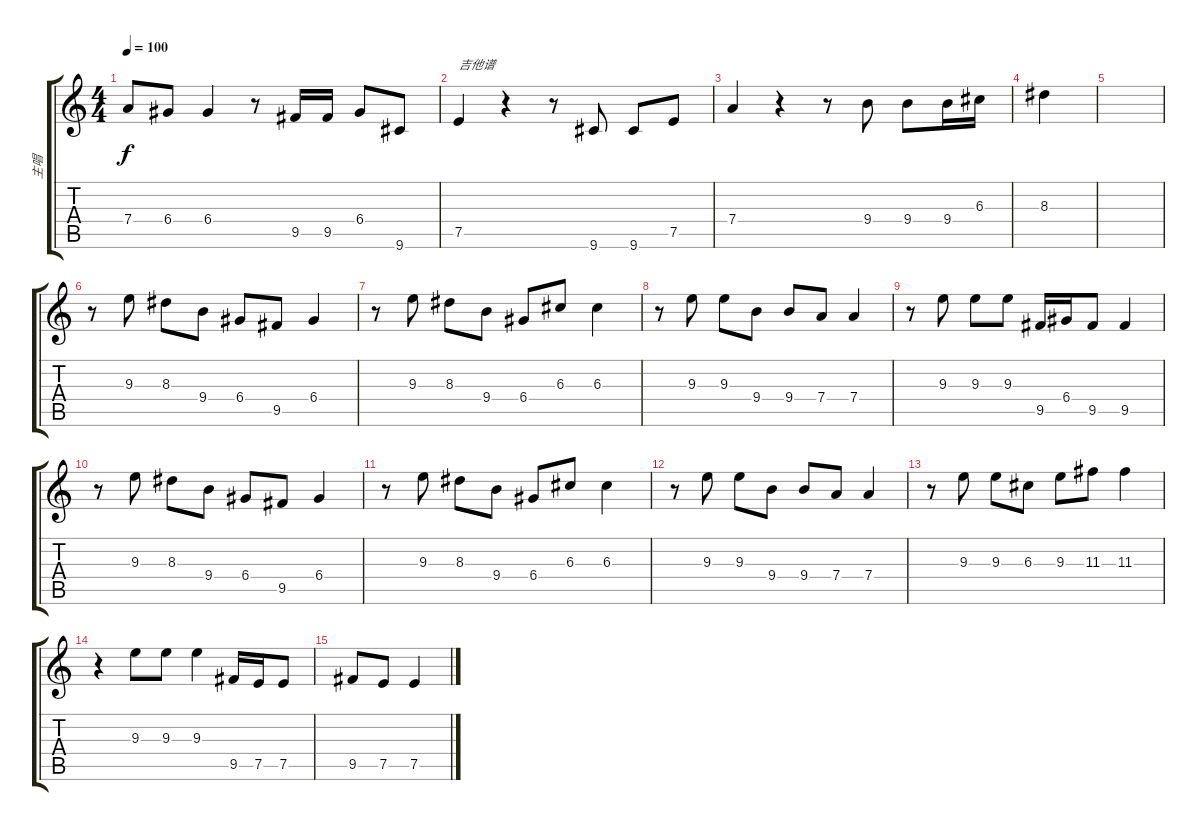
\track ("主唱" "主唱") {instrument acousticguitarsteel}
\staff {score tabs}
\tuning (E4 B3 G3 D3 A2 E2) {hide}
\ts (4 4)
\tempo 100
\clef g2
\ks c
7.4.8{dy f} 6.4.8 6.4.4 r.8 9.5.16 9.5.16 6.4.8 9.6.8 |
7.5.4{txt "吉他谱"} r.4 r.8 9.6.8 9.6.8 7.5.8 |
7.4.4 r.4 r.8 9.4.8 9.4.8 9.4.16 6.3.16 |
8.3.4 |
|
r.8 9.3.8 8.3.8 9.4.8 6.4.8 9.5.8 6.4.4 |
r.8 9.3.8 8.3.8 9.4.8 6.4.8 6.3.8 6.3.4 |
r.8 9.3.8 9.3.8 9.4.8 9.4.8 7.4.8 7.4.4 |
r.8 9.3.8 9.3.8 9.3.8 9.5.16 6.4.16 9.5.8 9.5.4 |
r.8 9.3.8 8.3.8 9.4.8 6.4.8 9.5.8 6.4.4 |
r.8 9.3.8 8.3.8 9.4.8 6.4.8 6.3.8 6.3.4 |
r.8 9.3.8 9.3.8 9.4.8 9.4.8 7.4.8 7.4.4 |
r.8 9.3.8 9.3.8 6.3.8 9.3.8 11.3.8 11.3.4 |
r.4 9.3.8 9.3.8 9.3.4 9.5.16 7.5.16 7.5.8 |
9.5.8 7.5.8 7.5.4
